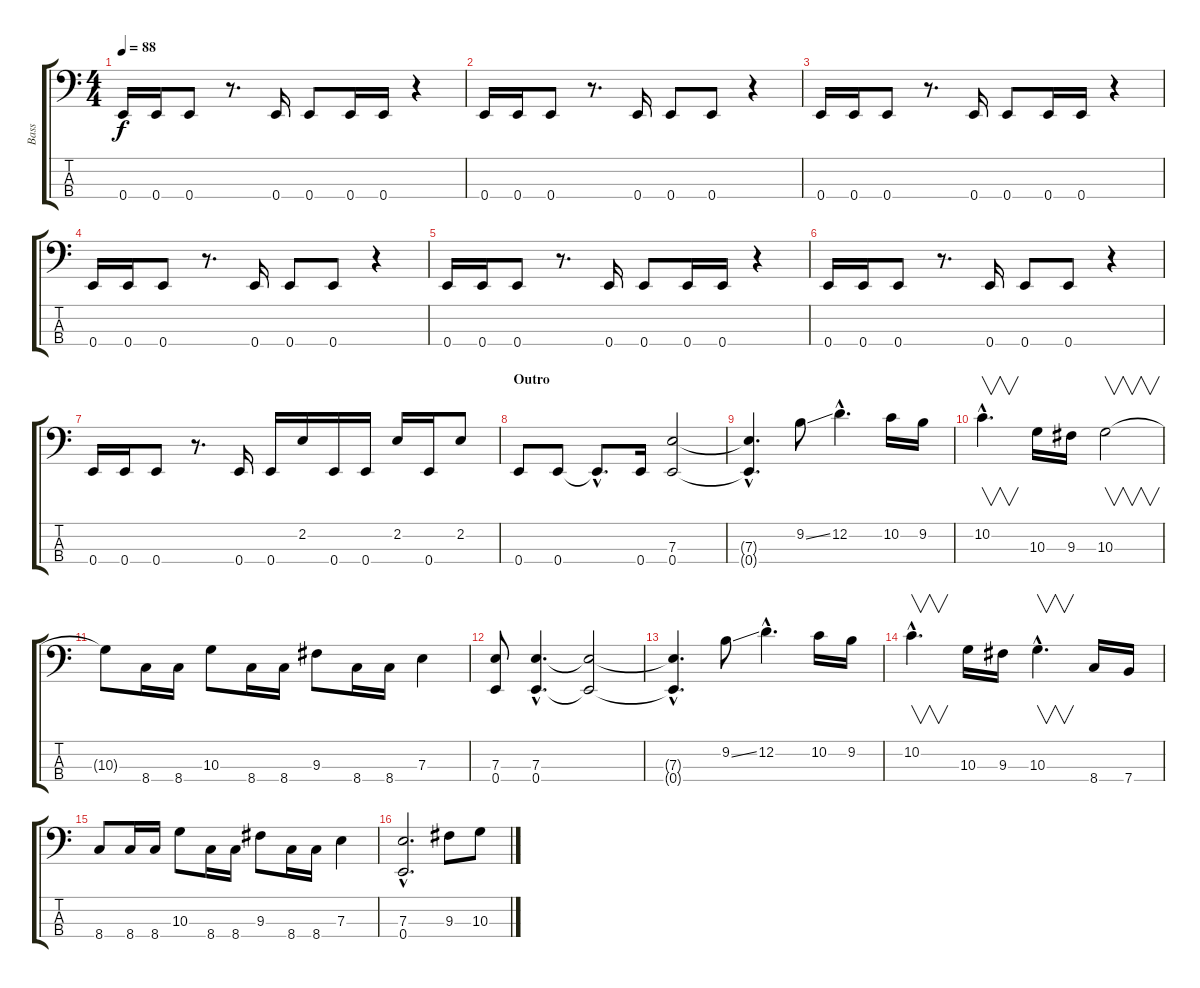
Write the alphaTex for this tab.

\track ("Bass" "Bass") {instrument electricbassfinger}
\staff {score tabs}
\tuning (G2 D2 A1 E1) {hide}
\ts (4 4)
\tempo 88
\clef f4
\ks c
0.4.16{dy f} 0.4.16 0.4.8 r.8{d} 0.4.16 0.4.8 0.4.16 0.4.16 r.4 |
0.4.16 0.4.16 0.4.8 r.8{d} 0.4.16 0.4.8 0.4.8 r.4 |
0.4.16 0.4.16 0.4.8 r.8{d} 0.4.16 0.4.8 0.4.16 0.4.16 r.4 |
0.4.16 0.4.16 0.4.8 r.8{d} 0.4.16 0.4.8 0.4.8 r.4 |
0.4.16 0.4.16 0.4.8 r.8{d} 0.4.16 0.4.8 0.4.16 0.4.16 r.4 |
0.4.16 0.4.16 0.4.8 r.8{d} 0.4.16 0.4.8 0.4.8 r.4 |
0.4.16 0.4.16 0.4.8 r.8{d} 0.4.16 0.4.16 2.2.16 0.4.16 0.4.16 2.2.16 0.4.16 2.2.8 |
\section ("" "Outro")
0.4.8 0.4.8 0.4{hac t}.8{d} 0.4.16 (7.3 0.4).2 |
(7.3{hac t} 0.4{hac t}).4{d} 9.2{ss}.8 12.2{hac}.4{d} 10.2.16 9.2.16 |
10.2{hac}.4{v d} 10.3.16 9.3.16 10.3.2{v} |
10.3{t}.8 8.4.16 8.4.16 10.3.8 8.4.16 8.4.16 9.3.8 8.4.16 8.4.16 7.3.4 |
(7.3 0.4).8 (7.3{hac} 0.4{hac}).4{d} (7.3{t} 0.4{t}).2 |
(7.3{hac t} 0.4{hac t}).4{d} 9.2{ss}.8 12.2{hac}.4{d} 10.2.16 9.2.16 |
10.2{hac}.4{v d} 10.3.16 9.3.16 10.3{hac}.4{v d} 8.4.16 7.4.16 |
8.4.8 8.4.16 8.4.16 10.3.8 8.4.16 8.4.16 9.3.8 8.4.16 8.4.16 7.3.4 |
(7.3{hac} 0.4{hac}).2{d} 9.3.8 10.3.8
